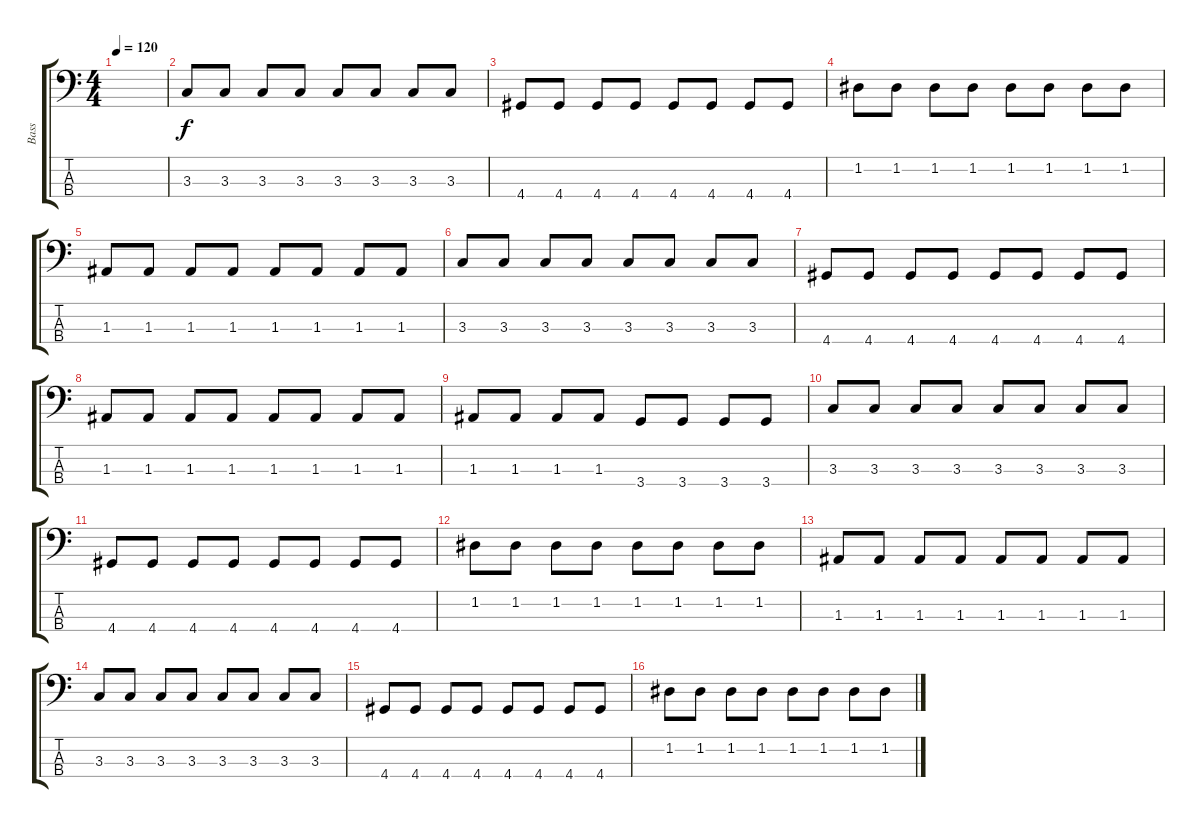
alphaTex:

\track ("Bass" "Bass") {instrument fretlessbass}
\staff {score tabs}
\tuning (G2 D2 A1 E1) {hide}
\ts (4 4)
\tempo 120
\clef f4
\ks c
|
3.3.8 3.3.8 3.3.8 3.3.8 3.3.8 3.3.8 3.3.8 3.3.8 |
4.4.8 4.4.8 4.4.8 4.4.8 4.4.8 4.4.8 4.4.8 4.4.8 |
1.2.8 1.2.8 1.2.8 1.2.8 1.2.8 1.2.8 1.2.8 1.2.8 |
1.3.8 1.3.8 1.3.8 1.3.8 1.3.8 1.3.8 1.3.8 1.3.8 |
3.3.8 3.3.8 3.3.8 3.3.8 3.3.8 3.3.8 3.3.8 3.3.8 |
4.4.8 4.4.8 4.4.8 4.4.8 4.4.8 4.4.8 4.4.8 4.4.8 |
1.3.8 1.3.8 1.3.8 1.3.8 1.3.8 1.3.8 1.3.8 1.3.8 |
1.3.8 1.3.8 1.3.8 1.3.8 3.4.8 3.4.8 3.4.8 3.4.8 |
3.3.8 3.3.8 3.3.8 3.3.8 3.3.8 3.3.8 3.3.8 3.3.8 |
4.4.8 4.4.8 4.4.8 4.4.8 4.4.8 4.4.8 4.4.8 4.4.8 |
1.2.8 1.2.8 1.2.8 1.2.8 1.2.8 1.2.8 1.2.8 1.2.8 |
1.3.8 1.3.8 1.3.8 1.3.8 1.3.8 1.3.8 1.3.8 1.3.8 |
3.3.8 3.3.8 3.3.8 3.3.8 3.3.8 3.3.8 3.3.8 3.3.8 |
4.4.8 4.4.8 4.4.8 4.4.8 4.4.8 4.4.8 4.4.8 4.4.8 |
1.2.8 1.2.8 1.2.8 1.2.8 1.2.8 1.2.8 1.2.8 1.2.8
